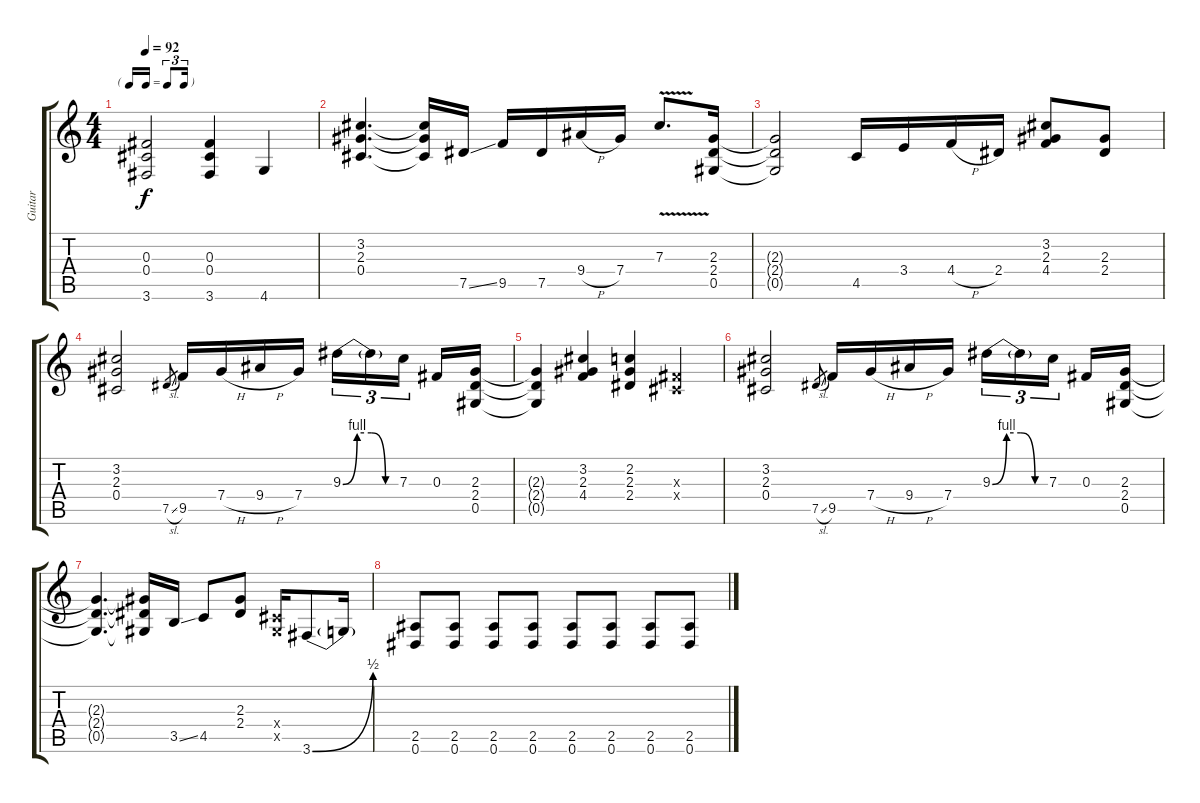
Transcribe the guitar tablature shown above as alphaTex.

\track ("Guitar" "Guitar") {instrument overdrivenguitar}
\staff {score tabs}
\tuning (Eb4 Bb3 Gb3 Db3 Ab2 Eb2) {hide}
\ts (4 4)
\tf triplet16th
\tempo 92
\clef g2
\ks c
(0.3 0.4 3.6).2{dy f} (0.3 0.4 3.6).4 4.6.4 |
(3.2 2.3 0.4).4{d} (3.2{t} 2.3{t} 0.4{t}).16 7.5{ss}.16 9.5.16 7.5.16 9.4{h}.16 7.4.16 7.3{v}.8{d} (2.3 2.4 0.5).16 |
(2.3{t} 2.4{t} 0.5{t}).2 4.5.16 3.4.16 4.4{h}.16 2.4.16 (3.2 2.3 4.4).8 (2.3 2.4).8 |
(3.2 2.3 0.4).2 7.5{sl}.8{gr} 9.5.16 7.4{h}.16 9.4{h}.16 7.4.16 9.3{be (custom 0 0 15 4 30 4 45 0 60 0)}.16{tu (3 2)} 9.3{t}.16{tu (3 2)} 7.3.16{tu (3 2) beam splitsecondary} 0.3.16 (2.3 2.4 0.5).16 |
(2.3{t} 2.4{t} 0.5{t}).4 (3.2 2.3 4.4).4 (2.2 2.3 2.4).4 (0.3{x} 0.4{x}).4 |
(3.2 2.3 0.4).2 7.5{sl}.8{gr} 9.5.16 7.4{h}.16 9.4{h}.16 7.4.16 9.3{be (custom 0 0 15 4 30 4 45 0 60 0)}.16{tu (3 2)} 9.3{t}.16{tu (3 2)} 7.3.16{tu (3 2) beam splitsecondary} 0.3.16 (2.3 2.4 0.5).16 |
(2.3{t} 2.4{t} 0.5{t}).4{d} (2.3{t} 2.4{t} 0.5{t}).16 3.5{ss}.16 4.5.8 (2.3 2.4).8 (0.4{x} 0.5{x}).16 3.6{be (bend 0 0 60 2)}.8 3.6{t}.16 |
(2.5 0.6).8 (2.5 0.6).8 (2.5 0.6).8 (2.5 0.6).8 (2.5 0.6).8 (2.5 0.6).8 (2.5 0.6).8 (2.5 0.6).8
